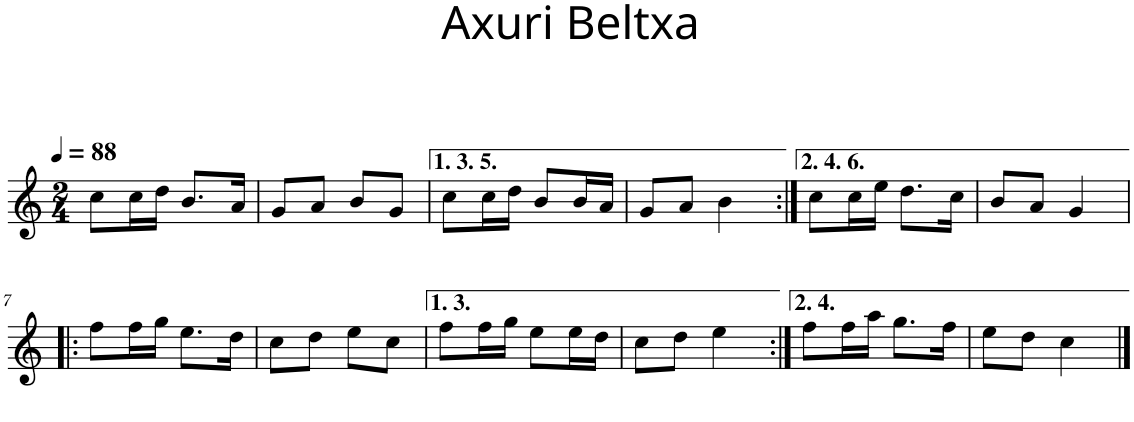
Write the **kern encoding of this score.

**kern
*part1
*staff1
*I"Violon
*I'Vln.
*clefG2
*k[]
*M2/4
*MM88
=1
8cc\L
16cc\L
16dd\JJ
8.b/L
16a/Jk
=2
8g/L
8a/J
8b/L
8g/J
=3
8cc\L
16cc\L
16dd\JJ
8b/L
16b/L
16a/JJ
=4
8g/L
8a/J
4b\
=5:|!
8cc\L
16cc\L
16ee\JJ
8.dd\L
16cc\Jk
=6
8b/L
8a/J
4g/
!!LO:LB:g=z
=7!|:
8ff\L
16ff\L
16gg\JJ
8.ee\L
16dd\Jk
=8
8cc\L
8dd\J
8ee\L
8cc\J
=9
8ff\L
16ff\L
16gg\JJ
8ee\L
16ee\L
16dd\JJ
=10
8cc\L
8dd\J
4ee\
=11:|!
8ff\L
16ff\L
16aa\JJ
8.gg\L
16ff\Jk
=12
8ee\L
8dd\J
4cc\
==
*-
